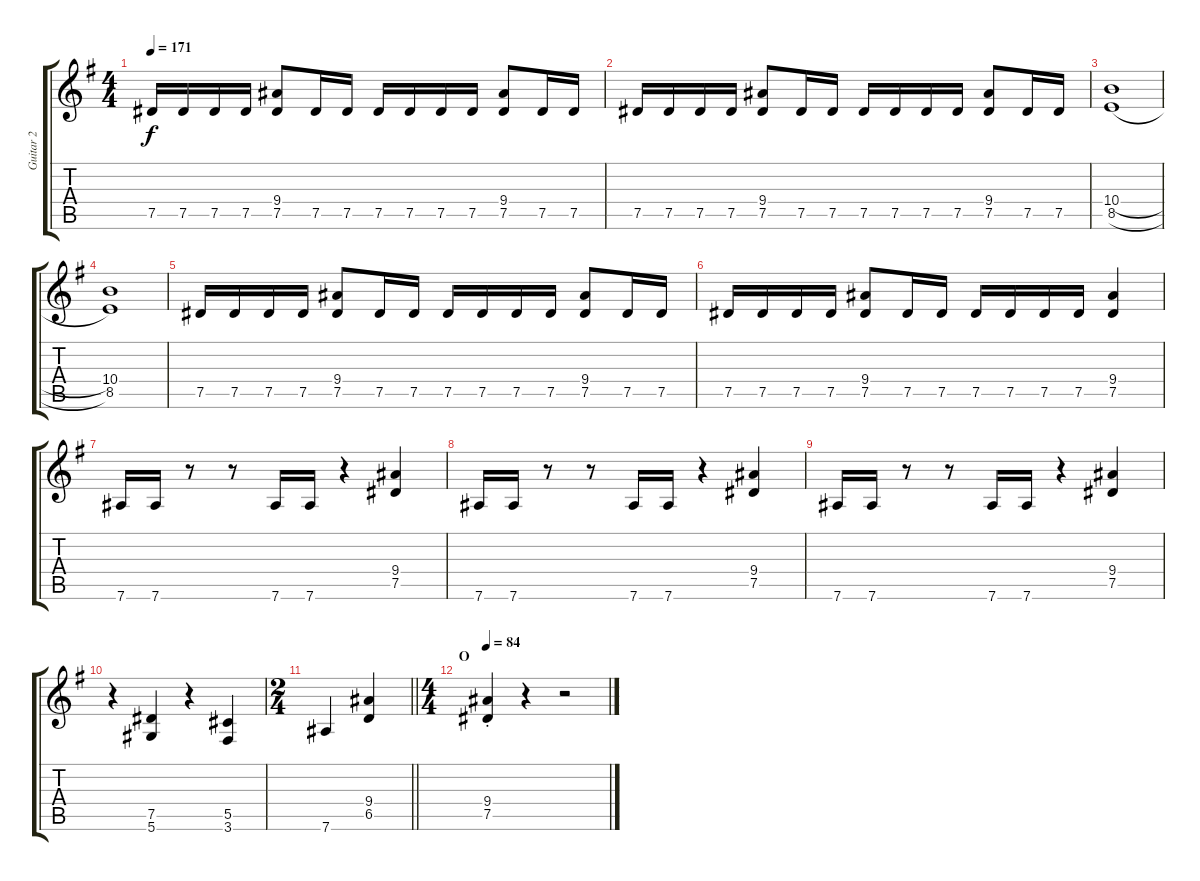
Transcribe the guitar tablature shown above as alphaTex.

\track ("Guitar 2" "Guitar 2") {instrument acousticguitarsteel}
\staff {score tabs}
\tuning (Eb4 Bb3 Gb3 Db3 Ab2 Eb2) {hide}
\ts (4 4)
\tempo 171
\clef g2
\ks g
7.5.16{dy f} 7.5.16 7.5.16 7.5.16 (9.4 7.5).8 7.5.16 7.5.16 7.5.16 7.5.16 7.5.16 7.5.16 (9.4 7.5).8 7.5.16 7.5.16 |
7.5.16 7.5.16 7.5.16 7.5.16 (9.4 7.5).8 7.5.16 7.5.16 7.5.16 7.5.16 7.5.16 7.5.16 (9.4 7.5).8 7.5.16 7.5.16 |
(10.4{h} 8.5{h}).1 |
(10.4 8.5).1 |
7.5.16 7.5.16 7.5.16 7.5.16 (9.4 7.5).8 7.5.16 7.5.16 7.5.16 7.5.16 7.5.16 7.5.16 (9.4 7.5).8 7.5.16 7.5.16 |
7.5.16 7.5.16 7.5.16 7.5.16 (9.4 7.5).8 7.5.16 7.5.16 7.5.16 7.5.16 7.5.16 7.5.16 (9.4 7.5).4 |
7.6.16 7.6.16 r.8 r.8 7.6.16 7.6.16 r.4 (9.4 7.5).4 |
7.6.16 7.6.16 r.8 r.8 7.6.16 7.6.16 r.4 (9.4 7.5).4 |
7.6.16 7.6.16 r.8 r.8 7.6.16 7.6.16 r.4 (9.4 7.5).4 |
r.4 (7.5 5.6).4 r.4 (5.5 3.6).4 |
\ts (2 4)
\barLineRight lightlight
7.6.4 (9.4 6.5).4 |
\ts (4 4)
\section ("" "O")
\tempo 84
(9.4{st} 7.5).4 r.4 r.2
